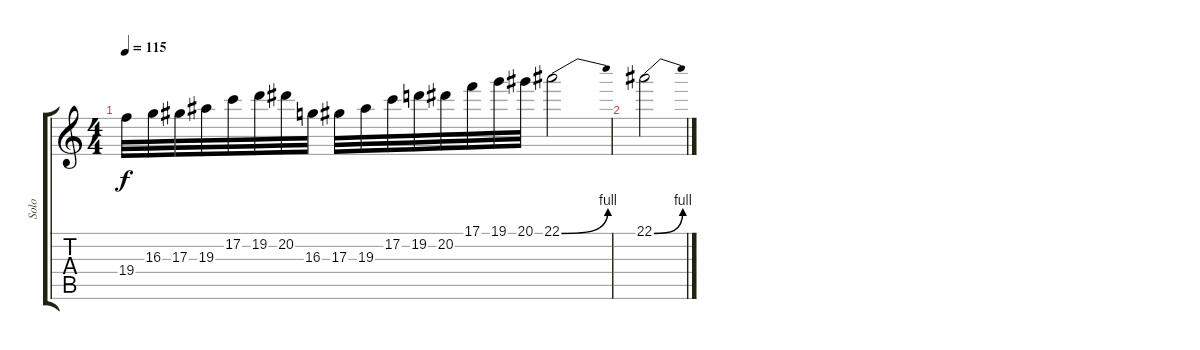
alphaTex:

\track ("Solo" "Solo") {instrument distortionguitar}
\staff {score tabs}
\tuning (C4 G3 Eb3 Bb2 F2 C2) {hide}
\ts (4 4)
\tempo 115
\clef g2
\ks c
19.4.32{dy f} 16.3.32 17.3.32 19.3.32 17.2.32 19.2.32 20.2.32 16.3.32 17.3.32 19.3.32 17.2.32 19.2.32 20.2.32 17.1.32 19.1.32 20.1.32 22.1{be (bend 0 0 60 4)}.2 |
22.1{be (bend 0 0 60 4)}.2
